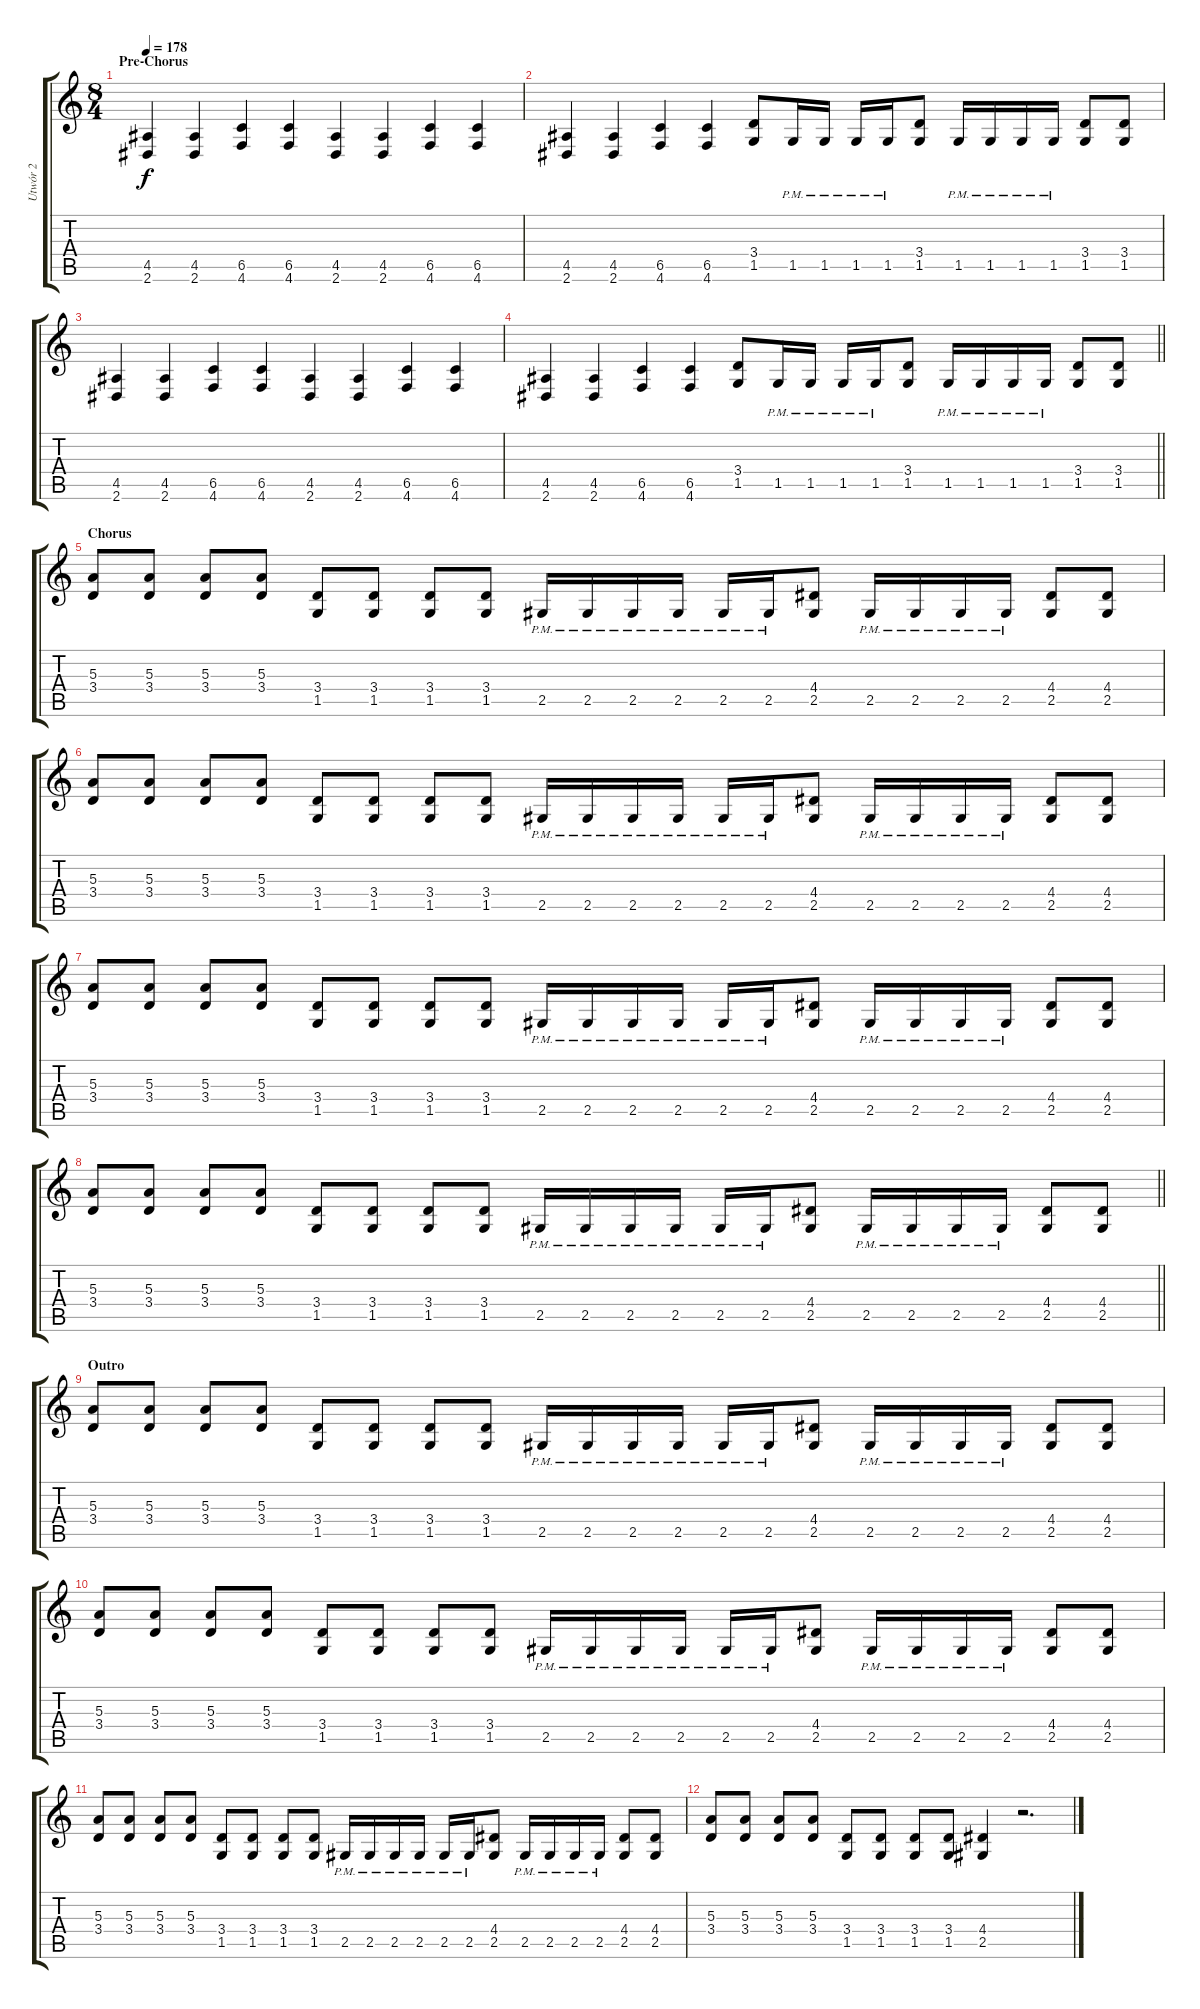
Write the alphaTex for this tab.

\track ("Utwór 2" "Utwór 2") {instrument distortionguitar}
\staff {score tabs}
\tuning (Db4 Ab3 E3 B2 Gb2 Db2) {hide}
\ts (8 4)
\section ("" "Pre-Chorus")
\tempo 178
\clef g2
\ks c
(4.5 2.6).4{dy f} (4.5 2.6).4 (6.5 4.6).4 (6.5 4.6).4 (4.5 2.6).4 (4.5 2.6).4 (6.5 4.6).4 (6.5 4.6).4 |
(4.5 2.6).4 (4.5 2.6).4 (6.5 4.6).4 (6.5 4.6).4 (3.4 1.5).8 1.5{pm}.16 1.5{pm}.16 1.5{pm}.16 1.5{pm}.16 (3.4 1.5).8 1.5{pm}.16 1.5{pm}.16 1.5{pm}.16 1.5{pm}.16 (3.4 1.5).8 (3.4 1.5).8 |
(4.5 2.6).4 (4.5 2.6).4 (6.5 4.6).4 (6.5 4.6).4 (4.5 2.6).4 (4.5 2.6).4 (6.5 4.6).4 (6.5 4.6).4 |
\barLineRight lightlight
(4.5 2.6).4 (4.5 2.6).4 (6.5 4.6).4 (6.5 4.6).4 (3.4 1.5).8 1.5{pm}.16 1.5{pm}.16 1.5{pm}.16 1.5{pm}.16 (3.4 1.5).8 1.5{pm}.16 1.5{pm}.16 1.5{pm}.16 1.5{pm}.16 (3.4 1.5).8 (3.4 1.5).8 |
\section ("" "Chorus")
(5.3 3.4).8 (5.3 3.4).8 (5.3 3.4).8 (5.3 3.4).8 (3.4 1.5).8 (3.4 1.5).8 (3.4 1.5).8 (3.4 1.5).8 2.5{pm}.16 2.5{pm}.16 2.5{pm}.16 2.5{pm}.16 2.5{pm}.16 2.5{pm}.16 (4.4 2.5).8 2.5{pm}.16 2.5{pm}.16 2.5{pm}.16 2.5{pm}.16 (4.4 2.5).8 (4.4 2.5).8 |
(5.3 3.4).8 (5.3 3.4).8 (5.3 3.4).8 (5.3 3.4).8 (3.4 1.5).8 (3.4 1.5).8 (3.4 1.5).8 (3.4 1.5).8 2.5{pm}.16 2.5{pm}.16 2.5{pm}.16 2.5{pm}.16 2.5{pm}.16 2.5{pm}.16 (4.4 2.5).8 2.5{pm}.16 2.5{pm}.16 2.5{pm}.16 2.5{pm}.16 (4.4 2.5).8 (4.4 2.5).8 |
(5.3 3.4).8 (5.3 3.4).8 (5.3 3.4).8 (5.3 3.4).8 (3.4 1.5).8 (3.4 1.5).8 (3.4 1.5).8 (3.4 1.5).8 2.5{pm}.16 2.5{pm}.16 2.5{pm}.16 2.5{pm}.16 2.5{pm}.16 2.5{pm}.16 (4.4 2.5).8 2.5{pm}.16 2.5{pm}.16 2.5{pm}.16 2.5{pm}.16 (4.4 2.5).8 (4.4 2.5).8 |
\barLineRight lightlight
(5.3 3.4).8 (5.3 3.4).8 (5.3 3.4).8 (5.3 3.4).8 (3.4 1.5).8 (3.4 1.5).8 (3.4 1.5).8 (3.4 1.5).8 2.5{pm}.16 2.5{pm}.16 2.5{pm}.16 2.5{pm}.16 2.5{pm}.16 2.5{pm}.16 (4.4 2.5).8 2.5{pm}.16 2.5{pm}.16 2.5{pm}.16 2.5{pm}.16 (4.4 2.5).8 (4.4 2.5).8 |
\section ("" "Outro")
(5.3 3.4).8 (5.3 3.4).8 (5.3 3.4).8 (5.3 3.4).8 (3.4 1.5).8 (3.4 1.5).8 (3.4 1.5).8 (3.4 1.5).8 2.5{pm}.16 2.5{pm}.16 2.5{pm}.16 2.5{pm}.16 2.5{pm}.16 2.5{pm}.16 (4.4 2.5).8 2.5{pm}.16 2.5{pm}.16 2.5{pm}.16 2.5{pm}.16 (4.4 2.5).8 (4.4 2.5).8 |
(5.3 3.4).8 (5.3 3.4).8 (5.3 3.4).8 (5.3 3.4).8 (3.4 1.5).8 (3.4 1.5).8 (3.4 1.5).8 (3.4 1.5).8 2.5{pm}.16 2.5{pm}.16 2.5{pm}.16 2.5{pm}.16 2.5{pm}.16 2.5{pm}.16 (4.4 2.5).8 2.5{pm}.16 2.5{pm}.16 2.5{pm}.16 2.5{pm}.16 (4.4 2.5).8 (4.4 2.5).8 |
(5.3 3.4).8 (5.3 3.4).8 (5.3 3.4).8 (5.3 3.4).8 (3.4 1.5).8 (3.4 1.5).8 (3.4 1.5).8 (3.4 1.5).8 2.5{pm}.16 2.5{pm}.16 2.5{pm}.16 2.5{pm}.16 2.5{pm}.16 2.5{pm}.16 (4.4 2.5).8 2.5{pm}.16 2.5{pm}.16 2.5{pm}.16 2.5{pm}.16 (4.4 2.5).8 (4.4 2.5).8 |
(5.3 3.4).8 (5.3 3.4).8 (5.3 3.4).8 (5.3 3.4).8 (3.4 1.5).8 (3.4 1.5).8 (3.4 1.5).8 (3.4 1.5).8 (4.4 2.5).4 r.2{d}
